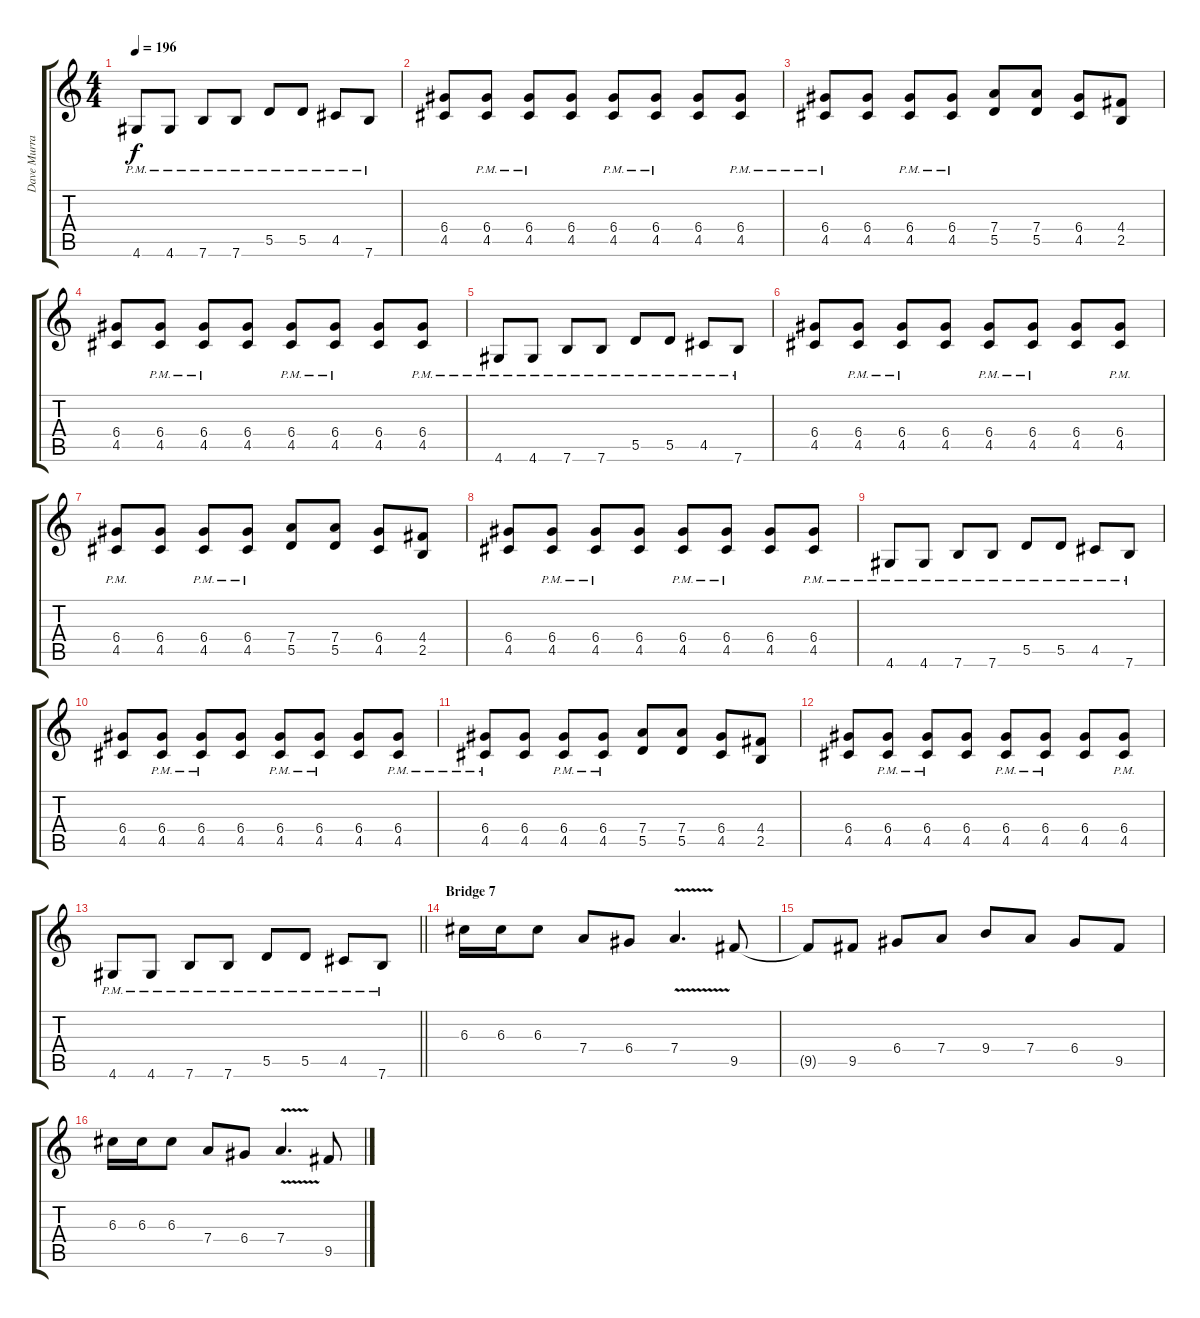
\track ("Dave Murray" "Dave Murra") {instrument overdrivenguitar}
\staff {score tabs}
\tuning (E4 B3 G3 D3 A2 E2) {hide}
\ts (4 4)
\tempo 196
\clef g2
\ks c
4.6{pm}.8{dy f} 4.6{pm}.8 7.6{pm}.8 7.6{pm}.8 5.5{pm}.8 5.5{pm}.8 4.5{pm}.8 7.6{pm}.8 |
(6.4 4.5).8 (6.4{pm} 4.5{pm}).8 (6.4{pm} 4.5{pm}).8 (6.4 4.5).8 (6.4{pm} 4.5{pm}).8 (6.4{pm} 4.5{pm}).8 (6.4 4.5).8 (6.4{pm} 4.5{pm}).8 |
(6.4{pm} 4.5{pm}).8 (6.4 4.5).8 (6.4{pm} 4.5{pm}).8 (6.4{pm} 4.5{pm}).8 (7.4 5.5).8 (7.4 5.5).8 (6.4 4.5).8 (4.4 2.5).8 |
(6.4 4.5).8 (6.4{pm} 4.5{pm}).8 (6.4{pm} 4.5{pm}).8 (6.4 4.5).8 (6.4{pm} 4.5{pm}).8 (6.4{pm} 4.5{pm}).8 (6.4 4.5).8 (6.4{pm} 4.5{pm}).8 |
4.6{pm}.8 4.6{pm}.8 7.6{pm}.8 7.6{pm}.8 5.5{pm}.8 5.5{pm}.8 4.5{pm}.8 7.6{pm}.8 |
(6.4 4.5).8 (6.4{pm} 4.5{pm}).8 (6.4{pm} 4.5{pm}).8 (6.4 4.5).8 (6.4{pm} 4.5{pm}).8 (6.4{pm} 4.5{pm}).8 (6.4 4.5).8 (6.4{pm} 4.5{pm}).8 |
(6.4{pm} 4.5{pm}).8 (6.4 4.5).8 (6.4{pm} 4.5{pm}).8 (6.4{pm} 4.5{pm}).8 (7.4 5.5).8 (7.4 5.5).8 (6.4 4.5).8 (4.4 2.5).8 |
(6.4 4.5).8 (6.4{pm} 4.5{pm}).8 (6.4{pm} 4.5{pm}).8 (6.4 4.5).8 (6.4{pm} 4.5{pm}).8 (6.4{pm} 4.5{pm}).8 (6.4 4.5).8 (6.4{pm} 4.5{pm}).8 |
4.6{pm}.8 4.6{pm}.8 7.6{pm}.8 7.6{pm}.8 5.5{pm}.8 5.5{pm}.8 4.5{pm}.8 7.6{pm}.8 |
(6.4 4.5).8 (6.4{pm} 4.5{pm}).8 (6.4{pm} 4.5{pm}).8 (6.4 4.5).8 (6.4{pm} 4.5{pm}).8 (6.4{pm} 4.5{pm}).8 (6.4 4.5).8 (6.4{pm} 4.5{pm}).8 |
(6.4{pm} 4.5{pm}).8 (6.4 4.5).8 (6.4{pm} 4.5{pm}).8 (6.4{pm} 4.5{pm}).8 (7.4 5.5).8 (7.4 5.5).8 (6.4 4.5).8 (4.4 2.5).8 |
(6.4 4.5).8 (6.4{pm} 4.5{pm}).8 (6.4{pm} 4.5{pm}).8 (6.4 4.5).8 (6.4{pm} 4.5{pm}).8 (6.4{pm} 4.5{pm}).8 (6.4 4.5).8 (6.4{pm} 4.5{pm}).8 |
\barLineRight lightlight
4.6{pm}.8 4.6{pm}.8 7.6{pm}.8 7.6{pm}.8 5.5{pm}.8 5.5{pm}.8 4.5{pm}.8 7.6{pm}.8 |
\section ("" "Bridge 7")
6.3.16 6.3.16 6.3.8 7.4.8 6.4.8 7.4{v}.4{d} 9.5.8 |
9.5{t}.8 9.5.8 6.4.8 7.4.8 9.4.8 7.4.8 6.4.8 9.5.8 |
6.3.16 6.3.16 6.3.8 7.4.8 6.4.8 7.4{v}.4{d} 9.5.8
